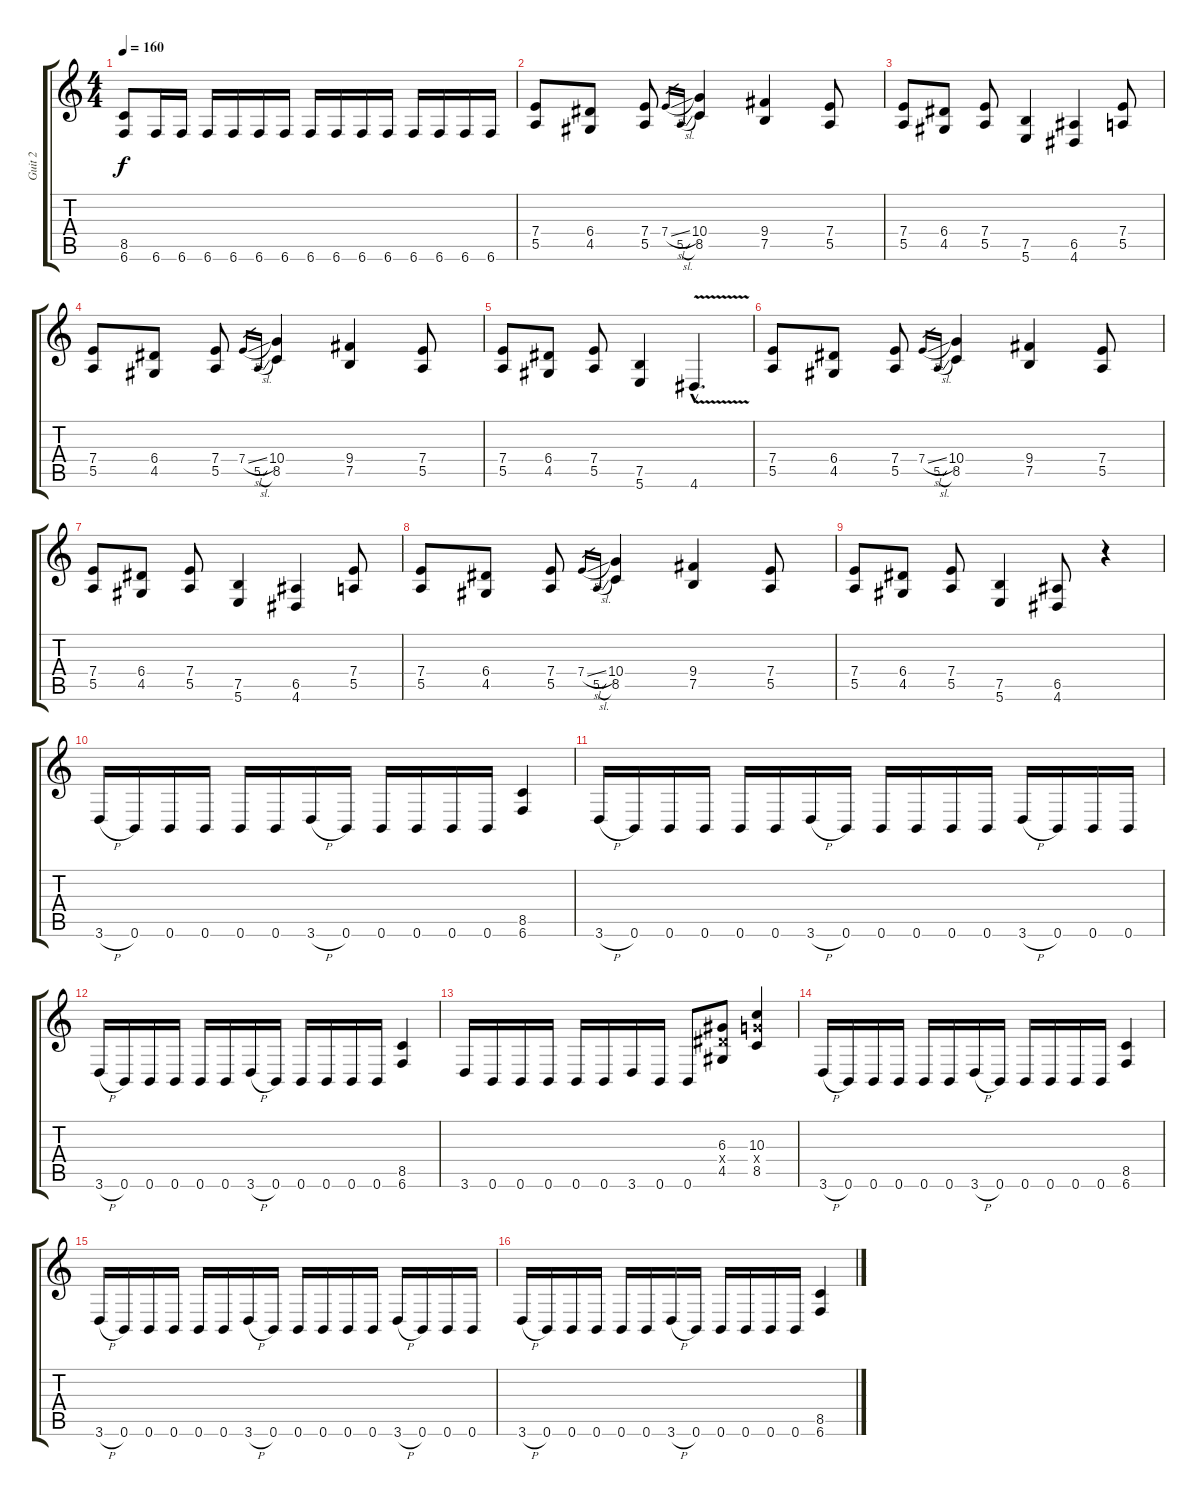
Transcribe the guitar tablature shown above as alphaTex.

\track ("Guit 2" "Guit 2") {instrument distortionguitar}
\staff {score tabs}
\tuning (B3 Gb3 D3 A2 E2 B1) {hide}
\ts (4 4)
\tempo 160
\clef g2
\ks c
(8.5 6.6).8{dy f} 6.6.16 6.6.16 6.6.16 6.6.16 6.6.16 6.6.16 6.6.16 6.6.16 6.6.16 6.6.16 6.6.16 6.6.16 6.6.16 6.6.16 |
(7.4 5.5).8 (6.4 4.5).8 (7.4 5.5).8 7.4{sl}.16{gr} 5.5{sl}.16{gr} (10.4 8.5).4 (9.4 7.5).4 (7.4 5.5).8 |
(7.4 5.5).8 (6.4 4.5).8 (7.4 5.5).8 (7.5 5.6).4 (6.5 4.6).4 (7.4 5.5).8 |
(7.4 5.5).8 (6.4 4.5).8 (7.4 5.5).8 7.4{sl}.16{gr} 5.5{sl}.16{gr} (10.4 8.5).4 (9.4 7.5).4 (7.4 5.5).8 |
(7.4 5.5).8 (6.4 4.5).8 (7.4 5.5).8 (7.5 5.6).4 4.6{v hac}.4{d} |
(7.4 5.5).8 (6.4 4.5).8 (7.4 5.5).8 7.4{sl}.16{gr} 5.5{sl}.16{gr} (10.4 8.5).4 (9.4 7.5).4 (7.4 5.5).8 |
(7.4 5.5).8 (6.4 4.5).8 (7.4 5.5).8 (7.5 5.6).4 (6.5 4.6).4 (7.4 5.5).8 |
(7.4 5.5).8 (6.4 4.5).8 (7.4 5.5).8 7.4{sl}.16{gr} 5.5{sl}.16{gr} (10.4 8.5).4 (9.4 7.5).4 (7.4 5.5).8 |
(7.4 5.5).8 (6.4 4.5).8 (7.4 5.5).8 (7.5 5.6).4 (6.5 4.6).8 r.4 |
3.6{h}.16 0.6.16 0.6.16 0.6.16 0.6.16 0.6.16 3.6{h}.16 0.6.16 0.6.16 0.6.16 0.6.16 0.6.16 (8.5 6.6).4 |
3.6{h}.16 0.6.16 0.6.16 0.6.16 0.6.16 0.6.16 3.6{h}.16 0.6.16 0.6.16 0.6.16 0.6.16 0.6.16 3.6{h}.16 0.6.16 0.6.16 0.6.16 |
3.6{h}.16 0.6.16 0.6.16 0.6.16 0.6.16 0.6.16 3.6{h}.16 0.6.16 0.6.16 0.6.16 0.6.16 0.6.16 (8.5 6.6).4 |
3.6.16 0.6.16 0.6.16 0.6.16 0.6.16 0.6.16 3.6.16 0.6.16 0.6.8 (6.3 6.4{x} 4.5).8 (10.3 10.4{x} 8.5).4 |
3.6{h}.16 0.6.16 0.6.16 0.6.16 0.6.16 0.6.16 3.6{h}.16 0.6.16 0.6.16 0.6.16 0.6.16 0.6.16 (8.5 6.6).4 |
3.6{h}.16 0.6.16 0.6.16 0.6.16 0.6.16 0.6.16 3.6{h}.16 0.6.16 0.6.16 0.6.16 0.6.16 0.6.16 3.6{h}.16 0.6.16 0.6.16 0.6.16 |
3.6{h}.16 0.6.16 0.6.16 0.6.16 0.6.16 0.6.16 3.6{h}.16 0.6.16 0.6.16 0.6.16 0.6.16 0.6.16 (8.5 6.6).4
